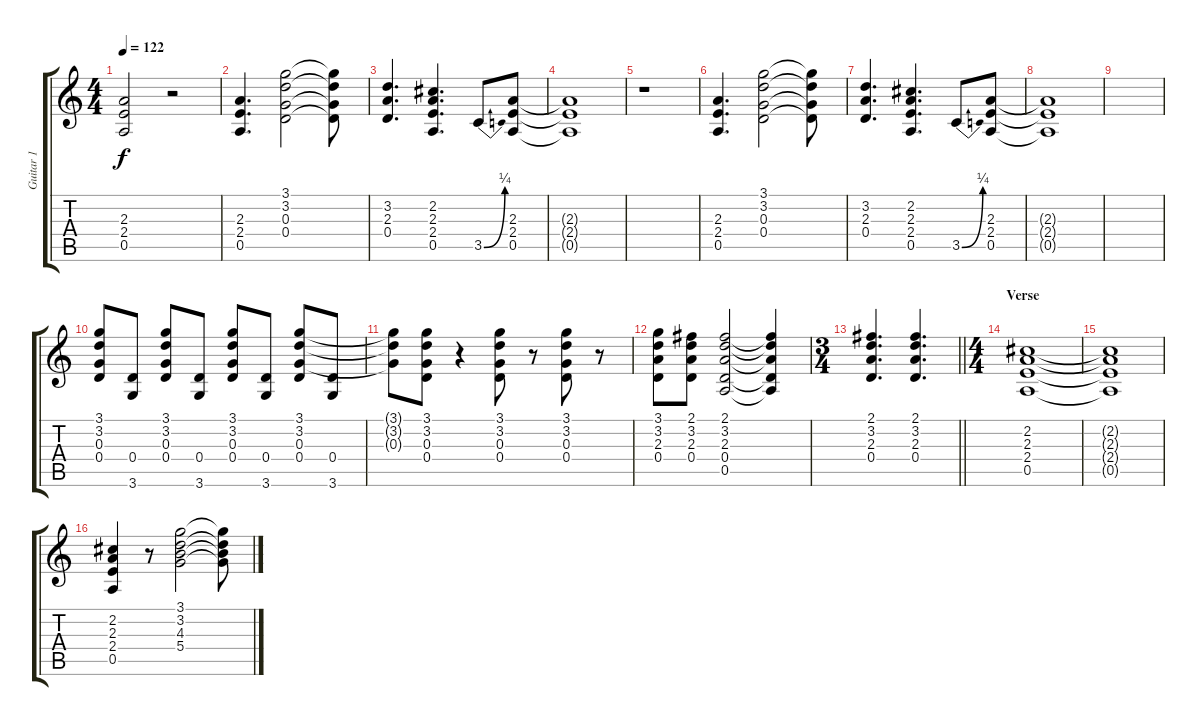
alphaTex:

\track ("Guitar 1" "Guitar 1") {instrument overdrivenguitar}
\staff {score tabs}
\tuning (E4 B3 G3 D3 A2 E2) {hide}
\ts (4 4)
\tempo 122
\clef g2
\ks c
(2.3{t} 2.4{t} 0.5{t}).2{dy f} r.2 |
(2.3 2.4 0.5).4{d} (3.1 3.2 0.3 0.4).2 (3.1{t} 3.2{t} 0.3{t} 0.4{t}).8 |
(3.2 2.3 0.4).4{d} (2.2 2.3 2.4 0.5).4{d} 3.5{be (bend 0 0 60 1)}.8 (2.3 2.4 0.5).8 |
(2.3{t} 2.4{t} 0.5{t}).1 |
r.1 |
(2.3 2.4 0.5).4{d} (3.1 3.2 0.3 0.4).2 (3.1{t} 3.2{t} 0.3{t} 0.4{t}).8 |
(3.2 2.3 0.4).4{d} (2.2 2.3 2.4 0.5).4{d} 3.5{be (bend 0 0 60 1)}.8 (2.3 2.4 0.5).8 |
(2.3{t} 2.4{t} 0.5{t}).1 |
|
(3.1 3.2 0.3 0.4).8 (0.4 3.6).8 (3.1 3.2 0.3 0.4).8 (0.4 3.6).8 (3.1 3.2 0.3 0.4).8 (0.4 3.6).8 (3.1 3.2 0.3 0.4).8 (0.4 3.6).8 |
(3.1{t} 3.2{t} 0.3{t}).8 (3.1 3.2 0.3 0.4).8 r.4 (3.1 3.2 0.3 0.4).8 r.8 (3.1 3.2 0.3 0.4).8 r.8 |
(3.1 3.2 2.3 0.4).8 (2.1 3.2 2.3 0.4).8 (2.1 3.2 2.3 0.4 0.5).2 (2.1{t} 3.2{t} 2.3{t} 0.4{t} 0.5{t}).4 |
\ts (3 4)
\barLineRight lightlight
(2.1 3.2 2.3 0.4).4{d} (2.1 3.2 2.3 0.4).4{d} |
\ts (4 4)
\section ("" "Verse")
(2.2 2.3 2.4 0.5).1 |
(2.2{t} 2.3{t} 2.4{t} 0.5{t}).1 |
(2.2 2.3 2.4 0.5).4 r.8 (3.1 3.2 4.3 5.4).2 (3.1{t} 3.2{t} 4.3{t} 5.4{t}).8
